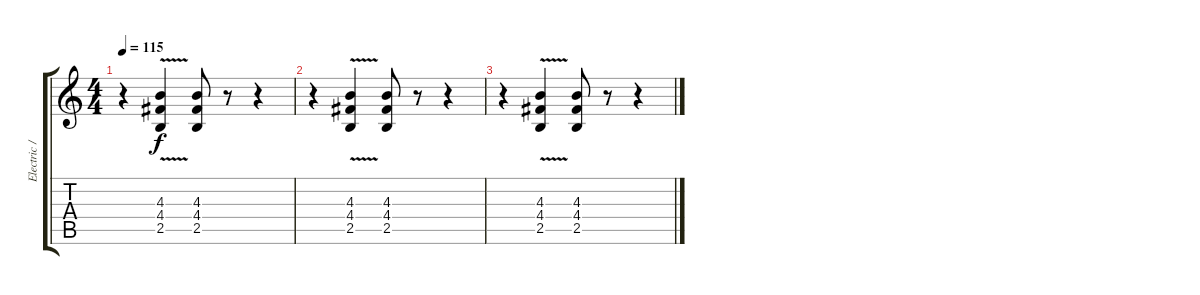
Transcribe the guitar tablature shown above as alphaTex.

\track ("Electric / Acoustic Guitar" "Electric /") {instrument overdrivenguitar}
\staff {score tabs}
\tuning (E4 B3 G3 D3 A2 E2) {hide}
\ts (4 4)
\tempo 115
\clef g2
\ks c
r.4{dy f} (4.3{v} 4.4{v} 2.5{v}).4 (4.3 4.4 2.5).8 r.8 r.4 |
r.4 (4.3{v} 4.4{v} 2.5{v}).4 (4.3 4.4 2.5).8 r.8 r.4 |
r.4 (4.3{v} 4.4{v} 2.5{v}).4 (4.3 4.4 2.5).8 r.8 r.4
